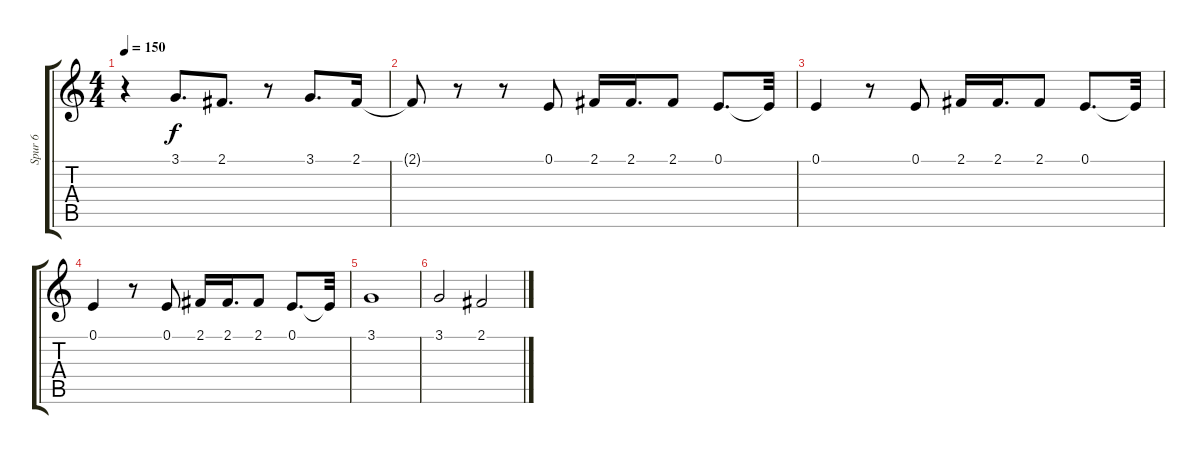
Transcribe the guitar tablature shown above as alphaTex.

\track ("Spur 6" "Spur 6") {instrument sopranosax}
\staff {score tabs}
\tuning (E4 B3 G3 D3 A2 E2) {hide}
\ts (4 4)
\tempo 150
\clef g2
\ks c
r.4{dy f volume 16} 3.1.8{d} 2.1.8{d} r.8 3.1.8{d} 2.1.16 |
2.1{t}.8 r.8 r.8 0.1.8 2.1.16 2.1.16{d} 2.1.8 0.1.8{d} 0.1{t}.32 |
0.1.4 r.8 0.1.8 2.1.16 2.1.16{d} 2.1.8 0.1.8{d} 0.1{t}.32 |
0.1.4 r.8 0.1.8 2.1.16 2.1.16{d} 2.1.8 0.1.8{d} 0.1{t}.32 |
3.1.1 |
3.1.2 2.1.2
